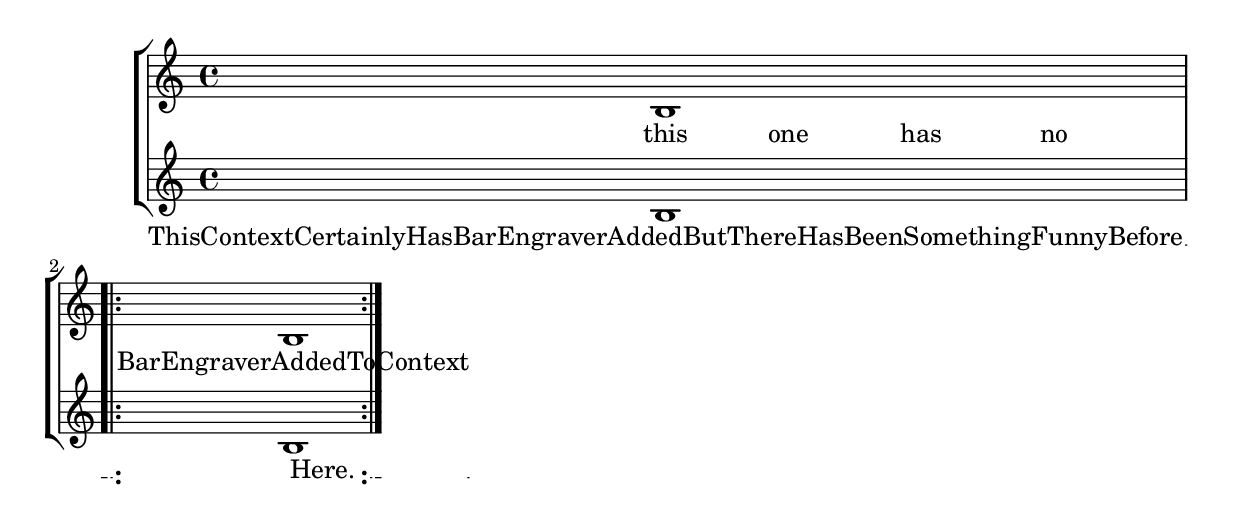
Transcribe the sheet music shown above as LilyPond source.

\version "2.3.2"

\header{
texidoc="
Adding a @code{Bar_engraver} to the Lyrics context makes sure that
lyrics do not collide with barlines.
"
}

\score {
	\context StaffGroup <<
	\notes \context Staff {
	        b1 \bar "|:" b1 \bar ":|"
	}
	\lyrics <<
	 	\context LyricsWithBars {
%		        thisContextHasBarEngraver1  added
		        ThisContextCertainlyHasBarEngraverAddedButThereHasBeenSomethingFunnyBefore1.  Here.
		}
		\context Lyrics {
		        this4 one has no BarEngraverAddedToContext1
		}
	>>
	\notes \new Staff { b1 b1 }
	>>
	\paper {
		raggedright = ##t
		\context {
			\Score
			\accepts "LyricsWithBars"
		}
		\context {
			\Lyrics
			\consists "Bar_engraver"
			\name "LyricsWithBars"
		}
	}
}

